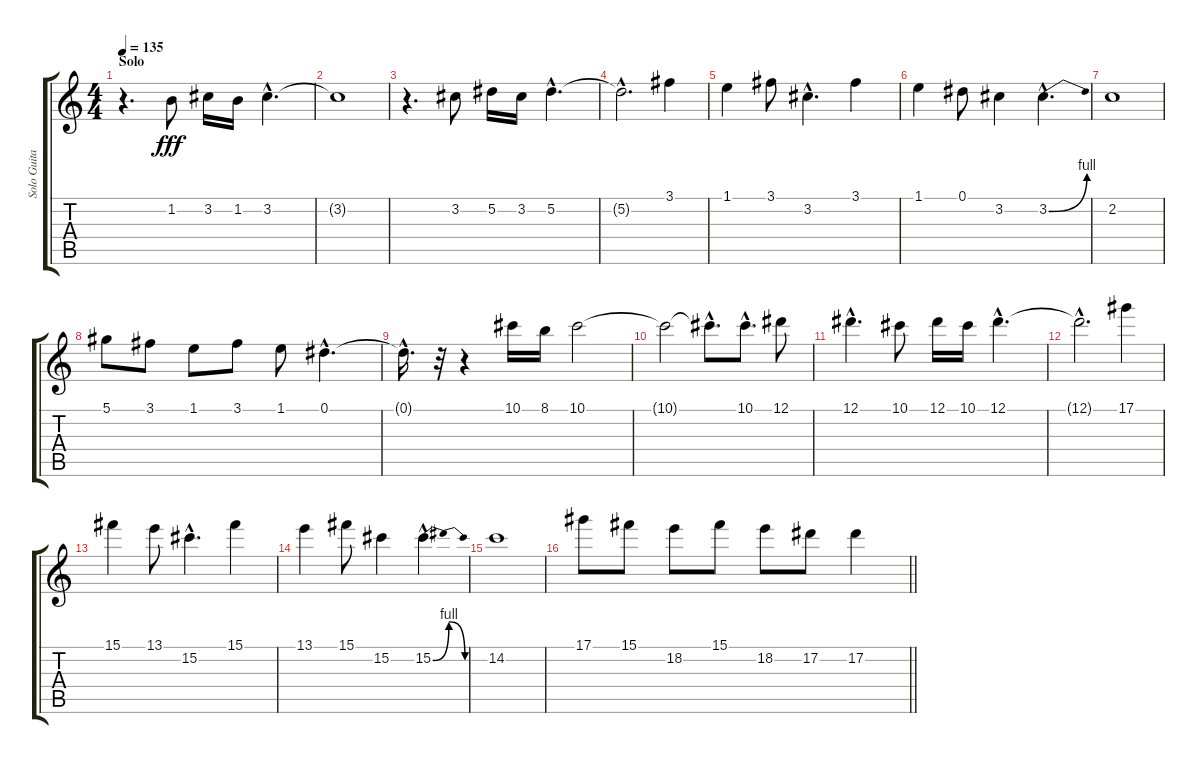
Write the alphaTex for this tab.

\track ("Solo Guitar" "Solo Guita") {instrument overdrivenguitar}
\staff {score tabs}
\tuning (Eb4 Bb3 Gb3 Db3 Ab2 Eb2) {hide}
\ts (4 4)
\section ("" "Solo")
\tempo 135
\clef g2
\ks c
r.4{d dy fff} 1.2.8 3.2.16 1.2.16 3.2{hac}.4{d} |
3.2{t}.1 |
r.4{d} 3.2.8 5.2.16 3.2.16 5.2{hac}.4{d} |
5.2{hac t}.2{d} 3.1.4 |
1.1.4 3.1.8 3.2{hac}.4{d} 3.1.4 |
1.1.4 0.1.8 3.2.4 3.2{be (bend 0 0 60 4) hac}.4{d} |
2.2.1 |
5.1.8 3.1.8 1.1.8 3.1.8 1.1.8 0.1{hac}.4{d} |
0.1{hac t}.16{d} r.32 r.4 10.1.16 8.1.16 10.1.2 |
10.1{t}.2 10.1{hac t}.8{d} 10.1{hac}.8{d} 12.1.8 |
12.1{hac}.4{d} 10.1.8 12.1.16 10.1.16 12.1{hac}.4{d} |
12.1{hac t}.2{d} 17.1.4 |
15.1.4 13.1.8 15.2{hac}.4{d} 15.1.4 |
13.1.4 15.1.8 15.2.4 15.2{be (bendrelease 0 0 23 4 45 4 60 0) hac}.4{d} |
14.2.1 |
\barLineRight lightlight
17.1.8 15.1.8 18.2.8 15.1.8 18.2.8 17.2.8 17.2.4
